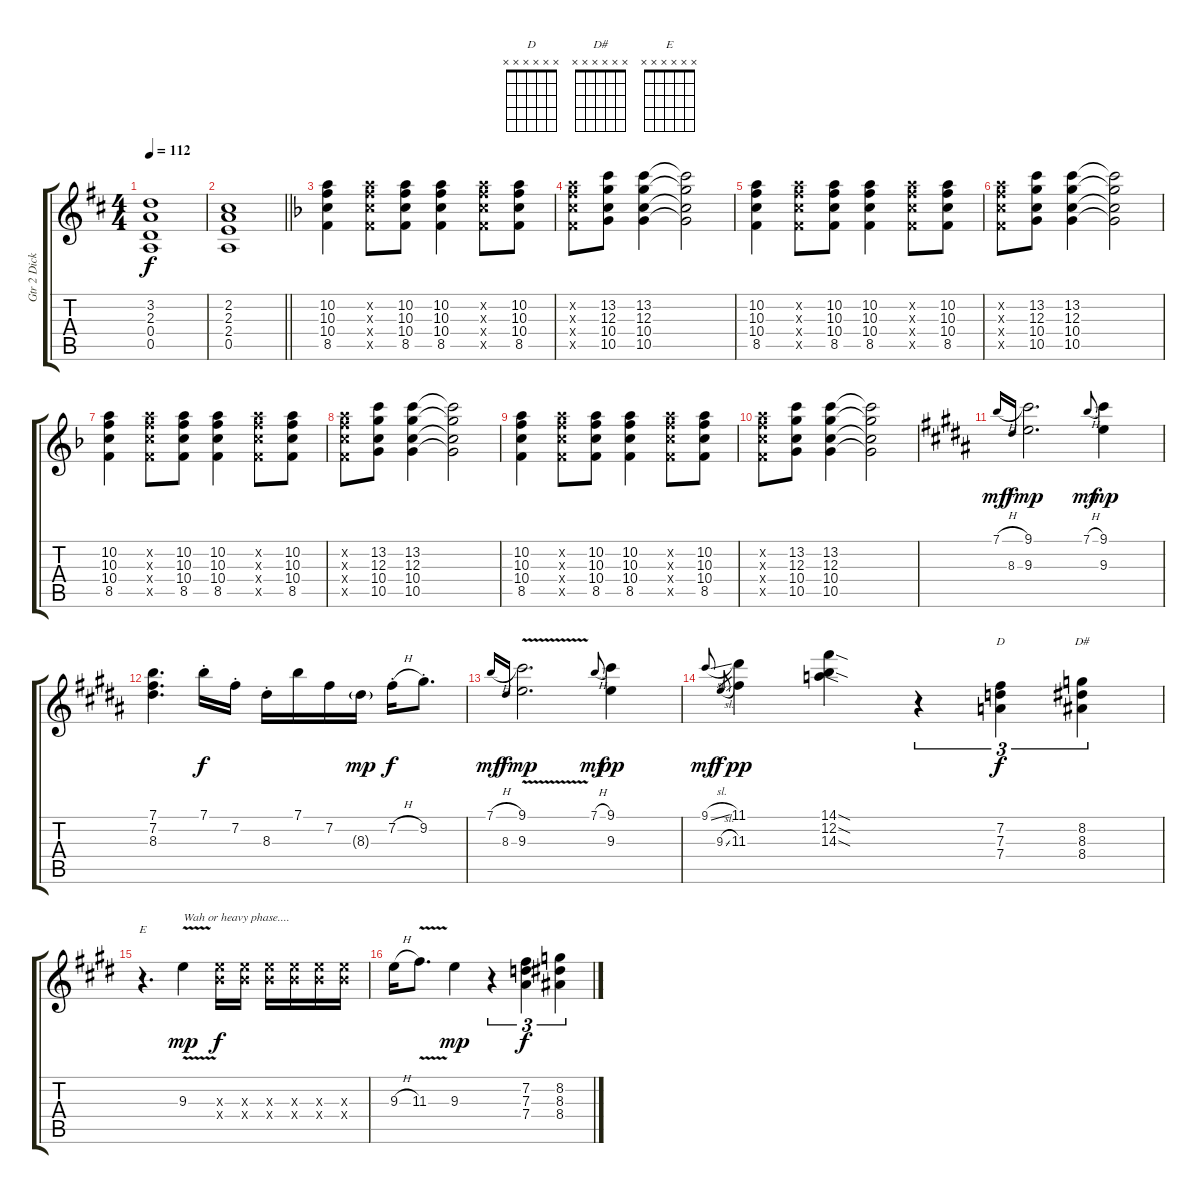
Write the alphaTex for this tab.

\track ("Gtr 2 Dick Wagner" "Gtr 2 Dick") {instrument electricguitarjazz}
\staff {score tabs}
\tuning (E4 B3 G3 D3 A2 E2) {hide}
\chord ("D" x x x x x x)
\chord ("D#" x x x x x x)
\chord ("E" x x x x x x)
\ts (4 4)
\tempo 112
\clef g2
\ks d
(3.2 2.3 0.4 0.5).1{dy f} |
\barLineRight lightlight
(2.2 2.3 2.4 0.5).1 |
\ks f
(10.2 10.3 10.4 8.5).4 (10.2{x} 10.3{x} 10.4{x} 8.5{x}).8 (10.2 10.3 10.4 8.5).8 (10.2 10.3 10.4 8.5).4 (10.2{x} 10.3{x} 10.4{x} 8.5{x}).8 (10.2 10.3 10.4 8.5).8 |
(10.2{x} 10.3{x} 10.4{x} 8.5{x}).8 (13.2 12.3 10.4 10.5).8 (13.2 12.3 10.4 10.5).4 (13.2{t} 12.3{t} 10.4{t} 10.5{t}).2 |
(10.2 10.3 10.4 8.5).4 (10.2{x} 10.3{x} 10.4{x} 8.5{x}).8 (10.2 10.3 10.4 8.5).8 (10.2 10.3 10.4 8.5).4 (10.2{x} 10.3{x} 10.4{x} 8.5{x}).8 (10.2 10.3 10.4 8.5).8 |
(10.2{x} 10.3{x} 10.4{x} 8.5{x}).8 (13.2 12.3 10.4 10.5).8 (13.2 12.3 10.4 10.5).4 (13.2{t} 12.3{t} 10.4{t} 10.5{t}).2 |
(10.2 10.3 10.4 8.5).4 (10.2{x} 10.3{x} 10.4{x} 8.5{x}).8 (10.2 10.3 10.4 8.5).8 (10.2 10.3 10.4 8.5).4 (10.2{x} 10.3{x} 10.4{x} 8.5{x}).8 (10.2 10.3 10.4 8.5).8 |
(10.2{x} 10.3{x} 10.4{x} 8.5{x}).8 (13.2 12.3 10.4 10.5).8 (13.2 12.3 10.4 10.5).4 (13.2{t} 12.3{t} 10.4{t} 10.5{t}).2 |
(10.2 10.3 10.4 8.5).4 (10.2{x} 10.3{x} 10.4{x} 8.5{x}).8 (10.2 10.3 10.4 8.5).8 (10.2 10.3 10.4 8.5).4 (10.2{x} 10.3{x} 10.4{x} 8.5{x}).8 (10.2 10.3 10.4 8.5).8 |
(10.2{x} 10.3{x} 10.4{x} 8.5{x}).8 (13.2 12.3 10.4 10.5).8 (13.2 12.3 10.4 10.5).4 (13.2{t} 12.3{t} 10.4{t} 10.5{t}).2 |
\ks b
7.1{h}.16{gr onbeat dy mf} 8.3.16{gr onbeat dy f} (9.1 9.3).2{d dy mp} 7.1{h}.8{gr onbeat dy mf} (9.1 9.3).4{dy mp} |
(7.1 7.2 8.3).4{d} 7.1{st}.16{dy f beam Down} 7.2{st}.16{beam Down} 8.3{st}.16{beam Down} 7.1.16{beam Down} 7.2.16{beam Down} 8.3{g}.16{dy mp beam Down} 7.2{h st}.16{dy f beam Down} 9.2{st}.8{d beam Down} |
7.1{h}.16{gr onbeat dy mf} 8.3.16{gr onbeat dy f} (9.1{v} 9.3).2{d dy mp} 7.1{h}.8{gr onbeat dy mf} (9.1 9.3).4{dy pp} |
9.1{sl}.16{gr onbeat dy mf} 9.3{sl}.16{gr dy f} (11.1 11.3).4{dy pp} (14.1{sod} 12.2{sod} 14.3{sod}).4 r.4{tu (3 2)} (7.2 7.3 7.4).4{tu (3 2) ch "D" dy f} (8.2 8.3 8.4).4{tu (3 2) ch "D#"} |
\ks e
r.4{d ch "E"} 9.3{v}.4{txt "Wah or heavy phase...." dy mp} (9.3{x} 9.4{x}).16{dy f} (9.3{x} 9.4{x}).16 (9.3{x} 9.4{x}).16 (9.3{x} 9.4{x}).16 (9.3{x} 9.4{x}).16 (9.3{x} 9.4{x}).16 |
9.3{h}.16 11.3{v}.8{d} 9.3.4{dy mp} r.4{tu (3 2)} (7.2 7.3 7.4).4{tu (3 2) dy f} (8.2 8.3 8.4).4{tu (3 2)}
